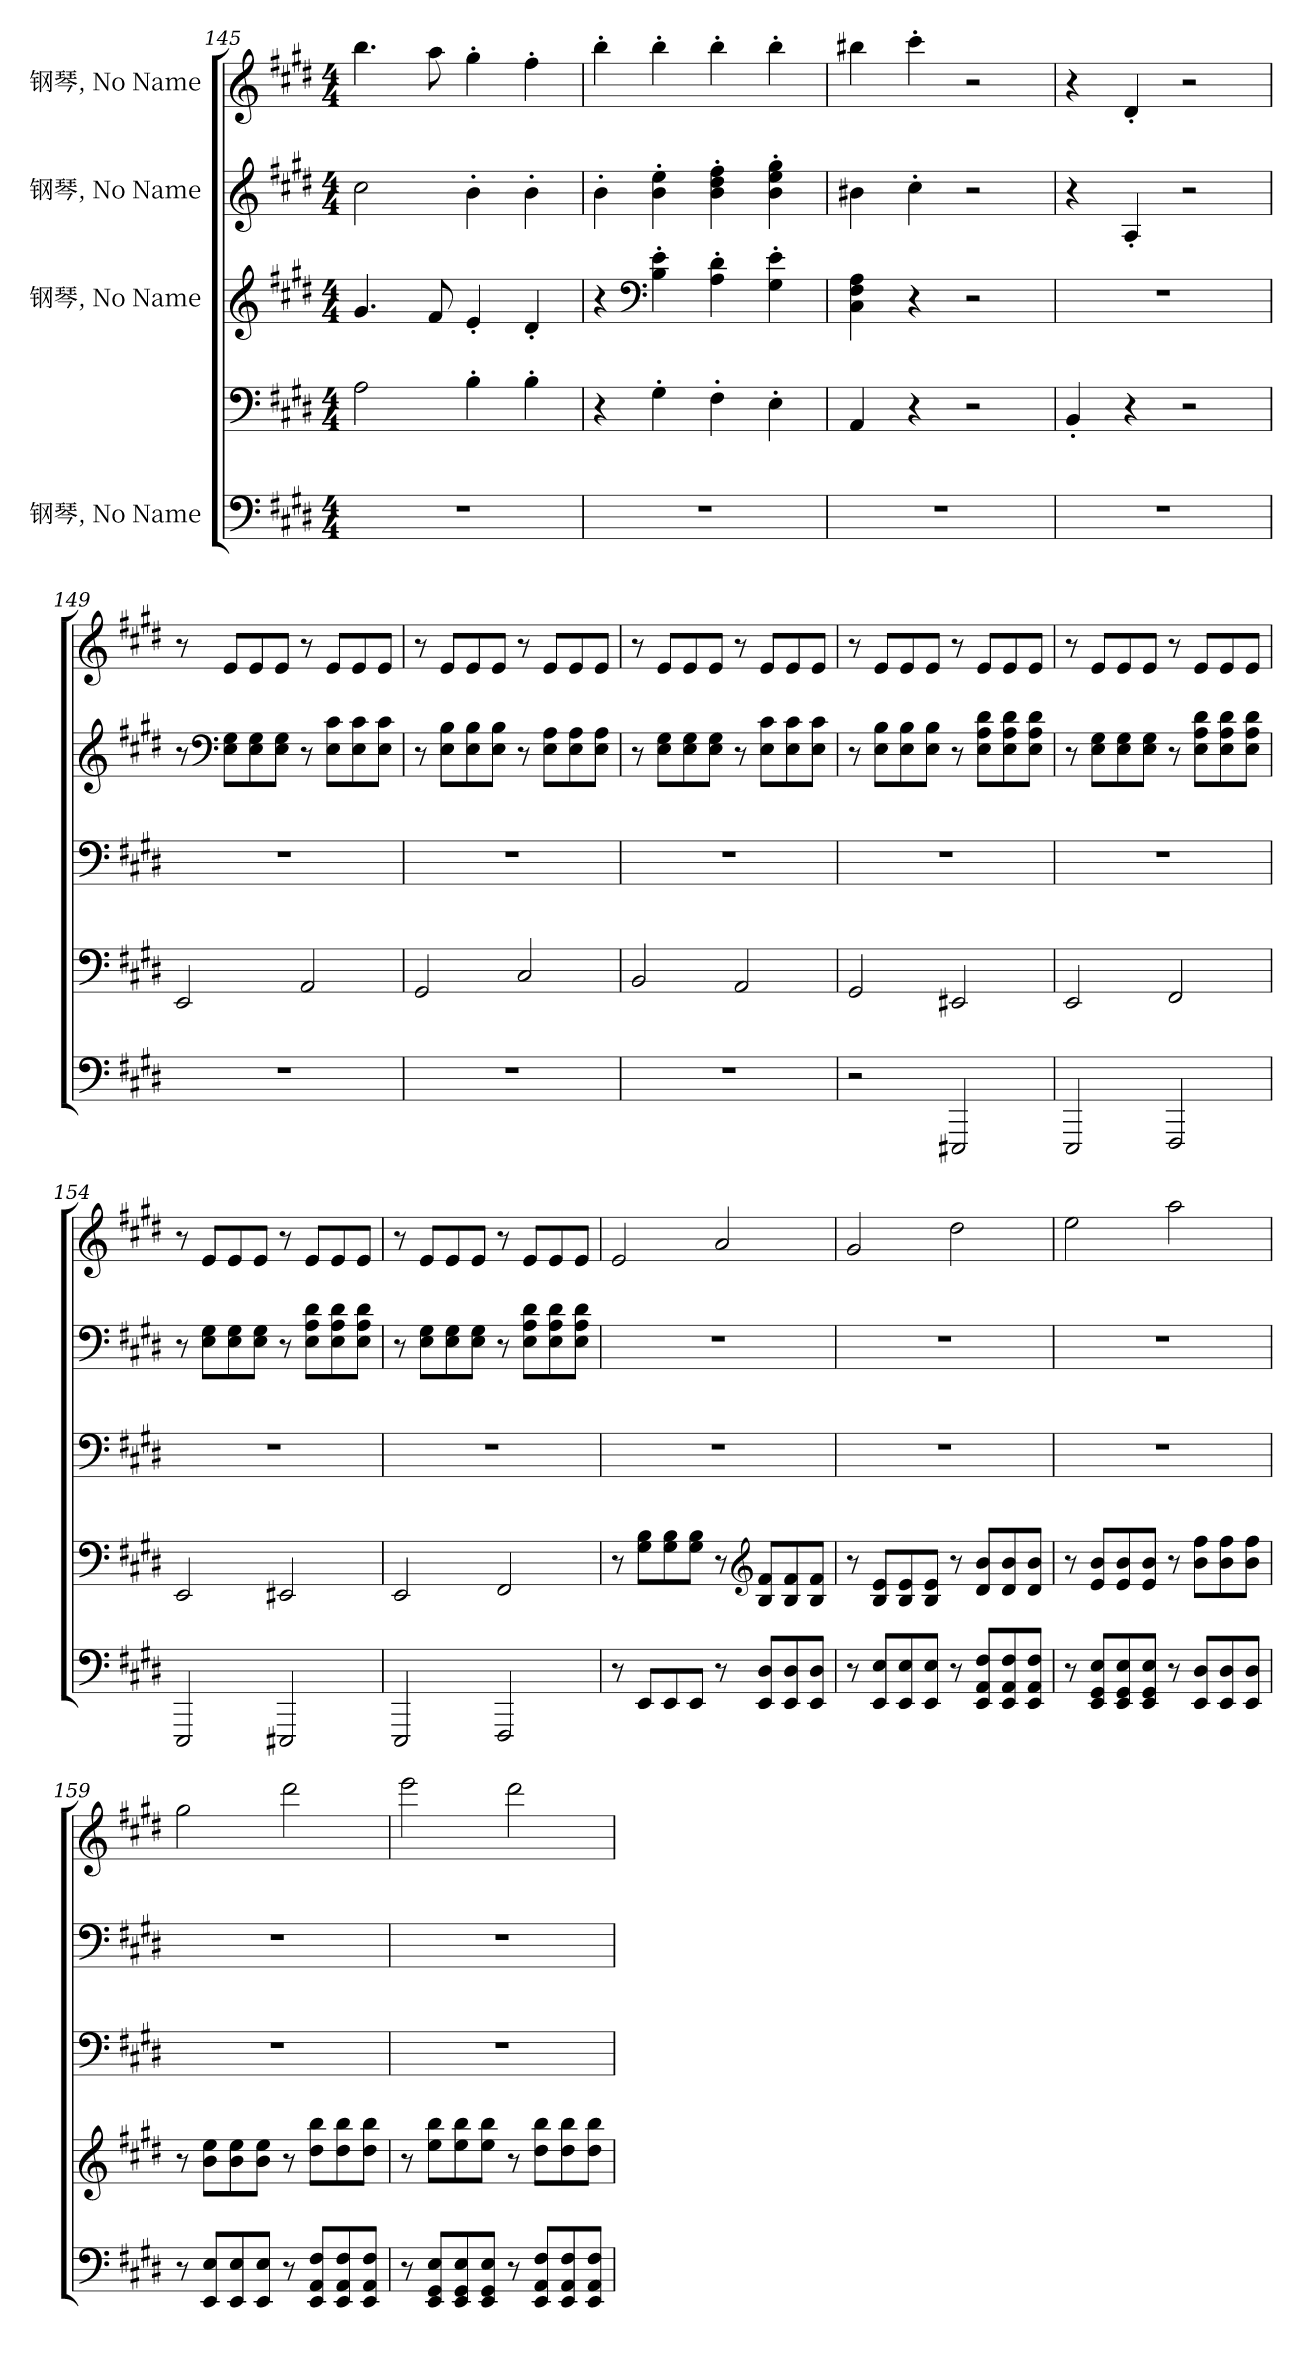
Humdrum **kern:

**kern	**kern	**kern	**kern	**kern
*part4	*part4	*part3	*part2	*part1
*staff5	*staff4	*staff3	*staff2	*staff1
*I"钢琴, No Name	*	*I"钢琴, No Name	*I"钢琴, No Name	*I"钢琴, No Name
*clefF4	*clefF4	*clefG2	*clefG2	*clefG2
*k[f#c#g#d#]	*k[f#c#g#d#]	*k[f#c#g#d#]	*k[f#c#g#d#]	*k[f#c#g#d#]
*M4/4	*M4/4	*M4/4	*M4/4	*M4/4
=145	=145	=145	=145	=145
1r	2A\	4.g#/	2cc#\	4.bb\
.	.	8f#/	.	8aa\
.	4B'\	4e'/	4b'\	4gg#'\
.	4B'\	4d#'/	4b'\	4ff#'\
=146	=146	=146	=146	=146
1r	4r	4r	4b'\	4bb'\
*	*	*clefF4	*	*
.	4G#'\	4B\' 4e\'	4b\' 4ee\'	4bb'\
.	4F#'\	4A\' 4d#\'	4b\' 4dd#\' 4ff#\'	4bb'\
.	4E'\	4G#\' 4e\'	4b\' 4ee\' 4gg#\'	4bb'\
=147	=147	=147	=147	=147
1r	4AA/	4C#\ 4F#\ 4A\	4b#X\	4bb#X\
.	4r	4r	4cc#'\	4ccc#'\
.	2r	2r	2r	2r
=148	=148	=148	=148	=148
*	*	*	*	*MM147
1r	4BB'/	1r	4r	4r
.	4r	.	4A'/	4d#'/
.	2r	.	2r	2r
!!LO:PB:g=z
=149	=149	=149	=149	=149
*	*	*	*	*MM154
1r	2EE/	1r	8r	8r
*	*	*	*clefF4	*
.	.	.	8E\ 8G#\L	8e/L
.	.	.	8E\ 8G#\	8e/
.	.	.	8E\ 8G#\J	8e/J
.	2AA/	.	8r	8r
.	.	.	8E\ 8c#\L	8e/L
.	.	.	8E\ 8c#\	8e/
.	.	.	8E\ 8c#\J	8e/J
=150	=150	=150	=150	=150
1r	2GG#/	1r	8r	8r
.	.	.	8E\ 8B\L	8e/L
.	.	.	8E\ 8B\	8e/
.	.	.	8E\ 8B\J	8e/J
.	2C#/	.	8r	8r
.	.	.	8E\ 8A\L	8e/L
.	.	.	8E\ 8A\	8e/
.	.	.	8E\ 8A\J	8e/J
=151	=151	=151	=151	=151
1r	2BB/	1r	8r	8r
.	.	.	8E\ 8G#\L	8e/L
.	.	.	8E\ 8G#\	8e/
.	.	.	8E\ 8G#\J	8e/J
.	2AA/	.	8r	8r
.	.	.	8E\ 8c#\L	8e/L
.	.	.	8E\ 8c#\	8e/
.	.	.	8E\ 8c#\J	8e/J
=152	=152	=152	=152	=152
2r	2GG#/	1r	8r	8r
.	.	.	8E\ 8B\L	8e/L
.	.	.	8E\ 8B\	8e/
.	.	.	8E\ 8B\J	8e/J
*	*	*	*	*MM154
2EEE#X/	2EE#X/	.	8r	8r
.	.	.	8E\ 8A\ 8d#\L	8e/L
.	.	.	8E\ 8A\ 8d#\	8e/
.	.	.	8E\ 8A\ 8d#\J	8e/J
!!LO:LB:g=z
=153	=153	=153	=153	=153
2EEE/	2EE/	1r	8r	8r
.	.	.	8E\ 8G#\L	8e/L
.	.	.	8E\ 8G#\	8e/
.	.	.	8E\ 8G#\J	8e/J
*	*	*	*	*MM154
2FFF#/	2FF#/	.	8r	8r
.	.	.	8E\ 8A\ 8d#\L	8e/L
.	.	.	8E\ 8A\ 8d#\	8e/
.	.	.	8E\ 8A\ 8d#\J	8e/J
=154	=154	=154	=154	=154
2EEE/	2EE/	1r	8r	8r
.	.	.	8E\ 8G#\L	8e/L
.	.	.	8E\ 8G#\	8e/
.	.	.	8E\ 8G#\J	8e/J
2EEE#X/	2EE#X/	.	8r	8r
.	.	.	8E\ 8A\ 8d#\L	8e/L
.	.	.	8E\ 8A\ 8d#\	8e/
.	.	.	8E\ 8A\ 8d#\J	8e/J
=155	=155	=155	=155	=155
2EEE/	2EE/	1r	8r	8r
.	.	.	8E\ 8G#\L	8e/L
.	.	.	8E\ 8G#\	8e/
.	.	.	8E\ 8G#\J	8e/J
2FFF#/	2FF#/	.	8r	8r
*	*	*	*	*MM149
.	.	.	8E\ 8A\ 8d#\L	8e/L
*	*	*	*	*MM141
.	.	.	8E\ 8A\ 8d#\	8e/
.	.	.	8E\ 8A\ 8d#\J	8e/J
=156	=156	=156	=156	=156
*	*	*	*	*MM150
8r	8r	1r	1r	2e/
8EE/L	8G#\ 8B\L	.	.	.
8EE/	8G#\ 8B\	.	.	.
8EE/J	8G#\ 8B\J	.	.	.
8r	8r	.	.	2a/
*	*clefG2	*	*	*
8EE/ 8D#/L	8B/ 8f#/L	.	.	.
8EE/ 8D#/	8B/ 8f#/	.	.	.
8EE/ 8D#/J	8B/ 8f#/J	.	.	.
!!LO:PB:g=z
=157	=157	=157	=157	=157
8r	8r	1r	1r	2g#/
8EE/ 8E/L	8B/ 8e/L	.	.	.
8EE/ 8E/	8B/ 8e/	.	.	.
8EE/ 8E/J	8B/ 8e/J	.	.	.
8r	8r	.	.	2dd#\
8EE/ 8AA/ 8F#/L	8d#/ 8b/L	.	.	.
8EE/ 8AA/ 8F#/	8d#/ 8b/	.	.	.
8EE/ 8AA/ 8F#/J	8d#/ 8b/J	.	.	.
=158	=158	=158	=158	=158
*	*	*	*	*MM150
8r	8r	1r	1r	2ee\
8EE/ 8GG#/ 8E/L	8e/ 8b/L	.	.	.
8EE/ 8GG#/ 8E/	8e/ 8b/	.	.	.
8EE/ 8GG#/ 8E/J	8e/ 8b/J	.	.	.
8r	8r	.	.	2aa\
8EE/ 8D#/L	8b\ 8ff#\L	.	.	.
8EE/ 8D#/	8b\ 8ff#\	.	.	.
8EE/ 8D#/J	8b\ 8ff#\J	.	.	.
=159	=159	=159	=159	=159
8r	8r	1r	1r	2gg#\
8EE/ 8E/L	8b\ 8ee\L	.	.	.
8EE/ 8E/	8b\ 8ee\	.	.	.
8EE/ 8E/J	8b\ 8ee\J	.	.	.
8r	8r	.	.	2ddd#\
8EE/ 8AA/ 8F#/L	8dd#\ 8bb\L	.	.	.
8EE/ 8AA/ 8F#/	8dd#\ 8bb\	.	.	.
8EE/ 8AA/ 8F#/J	8dd#\ 8bb\J	.	.	.
=160	=160	=160	=160	=160
8r	8r	1r	1r	2eee\
8EE/ 8GG#/ 8E/L	8ee\ 8bb\L	.	.	.
8EE/ 8GG#/ 8E/	8ee\ 8bb\	.	.	.
8EE/ 8GG#/ 8E/J	8ee\ 8bb\J	.	.	.
8r	8r	.	.	2ddd#\
8EE/ 8AA/ 8F#/L	8dd#\ 8bb\L	.	.	.
8EE/ 8AA/ 8F#/	8dd#\ 8bb\	.	.	.
8EE/ 8AA/ 8F#/J	8dd#\ 8bb\J	.	.	.
=	=	=	=	=
*-	*-	*-	*-	*-
